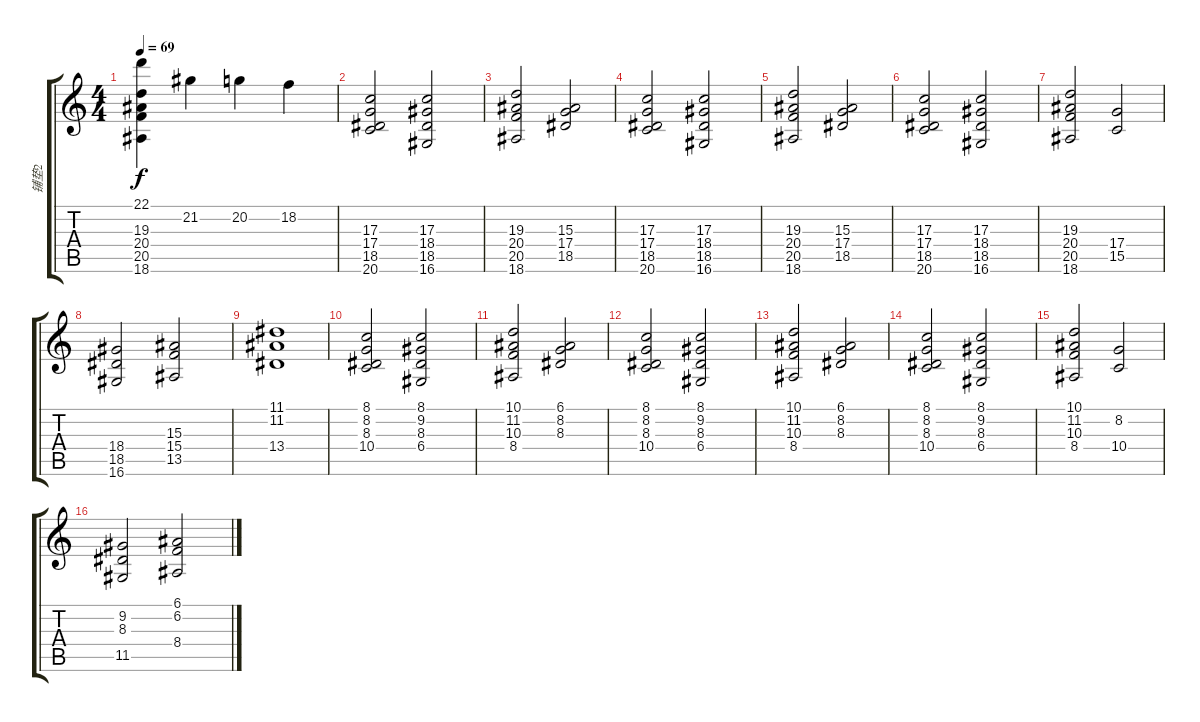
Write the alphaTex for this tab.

\track ("铺垫2" "铺垫2") {instrument stringensemble2}
\staff {score tabs}
\tuning (E4 B3 G3 D3 A2 E2) {hide}
\ts (4 4)
\tempo 69
\clef g2
\ks c
(22.1 19.3 20.4 20.5 18.6).4{dy f} 21.2.4 20.2.4 18.2.4 |
(17.3 17.4 18.5 20.6).2 (17.3 18.4 18.5 16.6).2 |
(19.3 20.4 20.5 18.6).2 (15.3 17.4 18.5).2 |
(17.3 17.4 18.5 20.6).2 (17.3 18.4 18.5 16.6).2 |
(19.3 20.4 20.5 18.6).2 (15.3 17.4 18.5).2 |
(17.3 17.4 18.5 20.6).2 (17.3 18.4 18.5 16.6).2 |
(19.3 20.4 20.5 18.6).2 (17.4 15.5).2 |
(18.4 18.5 16.6).2 (15.3 15.4 13.5).2 |
(11.1 11.2 13.4).1 |
(8.1 8.2 8.3 10.4).2 (8.1 9.2 8.3 6.4).2 |
(10.1 11.2 10.3 8.4).2 (6.1 8.2 8.3).2 |
(8.1 8.2 8.3 10.4).2 (8.1 9.2 8.3 6.4).2 |
(10.1 11.2 10.3 8.4).2 (6.1 8.2 8.3).2 |
(8.1 8.2 8.3 10.4).2 (8.1 9.2 8.3 6.4).2 |
(10.1 11.2 10.3 8.4).2 (8.2 10.4).2 |
(9.2 8.3 11.5).2 (6.1 6.2 8.4).2
